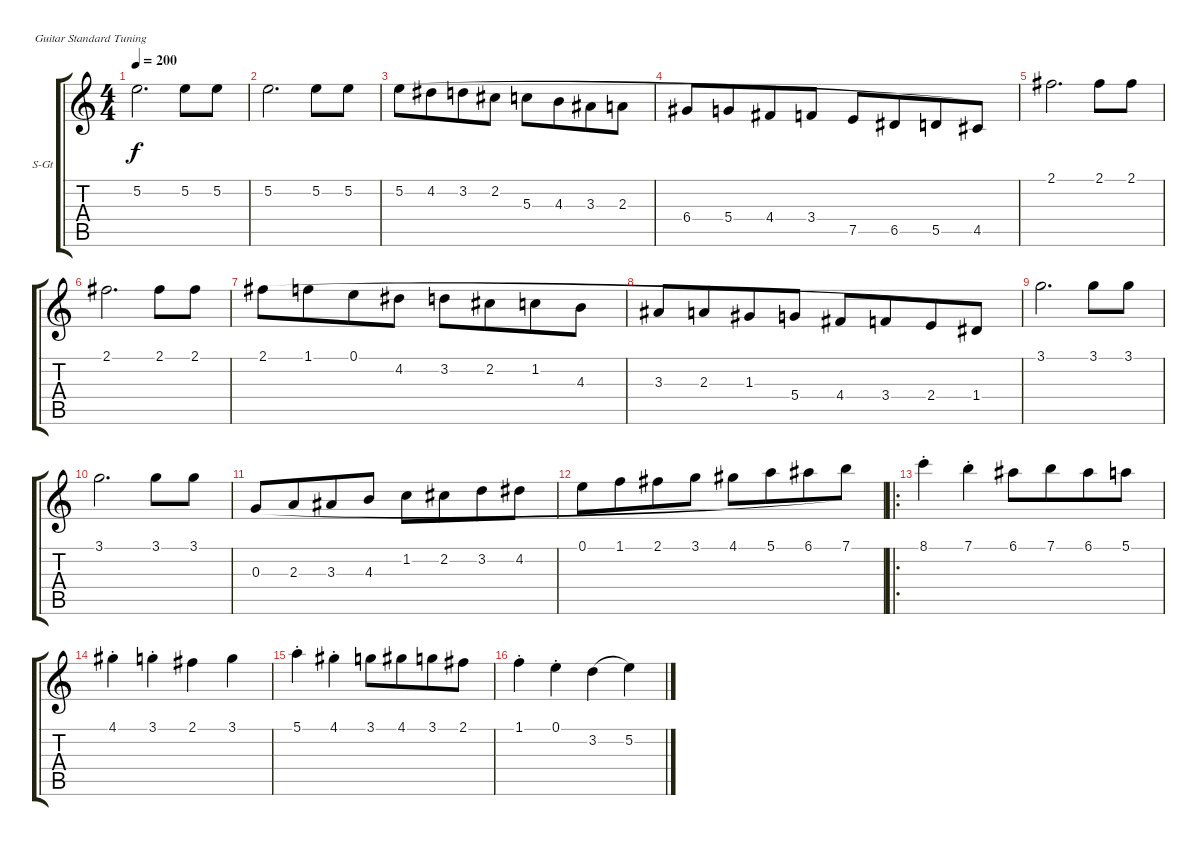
\defaultSystemsLayout 4
\bracketExtendMode groupsimilarinstruments
\firstSystemTrackNameOrientation horizontal
\otherSystemsTrackNameOrientation horizontal
\track ("Steel Guitar" "S-Gt") {instrument acousticguitarsteel}
\staff {score tabs}
\tuning (E4 B3 G3 D3 A2 E2)
\ts (4 4)
\tempo 200
\clef g2
\ks c
5.2.2{d dy f instrument acousticguitarsteel} 5.2.8 5.2.8 |
5.2.2{d} 5.2.8 5.2.8 |
\beaming (8 4 4)
5.2.8{legatoorigin} 4.2.8{legatoorigin} 3.2.8{legatoorigin} 2.2.8{legatoorigin} 5.3.8{legatoorigin} 4.3.8{legatoorigin} 3.3.8{legatoorigin} 2.3.8{legatoorigin} |
6.4.8{legatoorigin} 5.4.8{legatoorigin} 4.4.8{legatoorigin} 3.4.8{legatoorigin} 7.5.8{legatoorigin} 6.5.8{legatoorigin} 5.5.8{legatoorigin} 4.5.8 |
2.1.2{d} 2.1.8 2.1.8 |
2.1.2{d} 2.1.8 2.1.8 |
2.1.8{legatoorigin} 1.1.8{legatoorigin} 0.1.8{legatoorigin} 4.2.8{legatoorigin} 3.2.8{legatoorigin} 2.2.8{legatoorigin} 1.2.8{legatoorigin} 4.3.8{legatoorigin} |
3.3.8{legatoorigin} 2.3.8{legatoorigin} 1.3.8{legatoorigin} 5.4.8{legatoorigin} 4.4.8{legatoorigin} 3.4.8{legatoorigin} 2.4.8{legatoorigin} 1.4.8 |
3.1.2{d} 3.1.8 3.1.8 |
3.1.2{d} 3.1.8 3.1.8 |
0.3.8{legatoorigin} 2.3.8{legatoorigin} 3.3.8{legatoorigin} 4.3.8{legatoorigin} 1.2.8{legatoorigin} 2.2.8{legatoorigin} 3.2.8{legatoorigin} 4.2.8{legatoorigin} |
0.1.8{legatoorigin} 1.1.8{legatoorigin} 2.1.8{legatoorigin} 3.1.8{legatoorigin} 4.1.8{legatoorigin} 5.1.8{legatoorigin} 6.1.8{legatoorigin} 7.1.8 |
\ro
8.1{st}.4 7.1{st}.4 6.1.8 7.1.8 6.1.8 5.1.8 |
4.1{st}.4 3.1{st}.4 2.1.4 3.1.4 |
5.1{st}.4 4.1{st}.4 3.1.8 4.1.8 3.1.8 2.1.8 |
1.1{st}.4 0.1{st}.4 3.2.4{legatoorigin} 5.2.4
